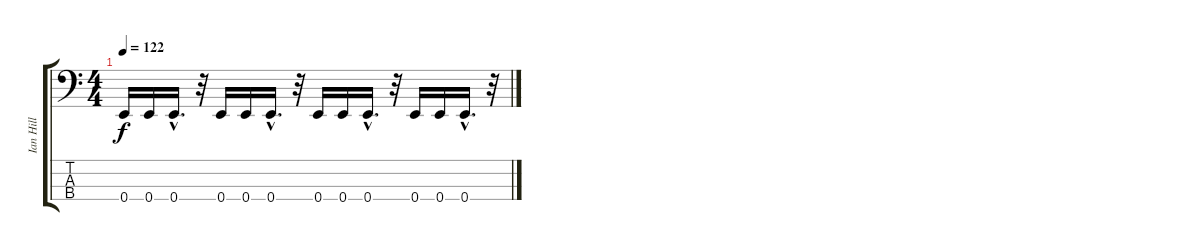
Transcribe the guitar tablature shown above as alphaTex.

\track ("Ian Hill" "Ian Hill") {instrument electricbassfinger}
\staff {score tabs}
\tuning (G2 D2 A1 E1) {hide}
\ts (4 4)
\tempo 122
\clef f4
\ks c
0.4.16{dy f} 0.4.16 0.4{hac}.16{d} r.32 0.4.16 0.4.16 0.4{hac}.16{d} r.32 0.4.16 0.4.16 0.4{hac}.16{d} r.32 0.4.16 0.4.16 0.4{hac}.16{d} r.32
